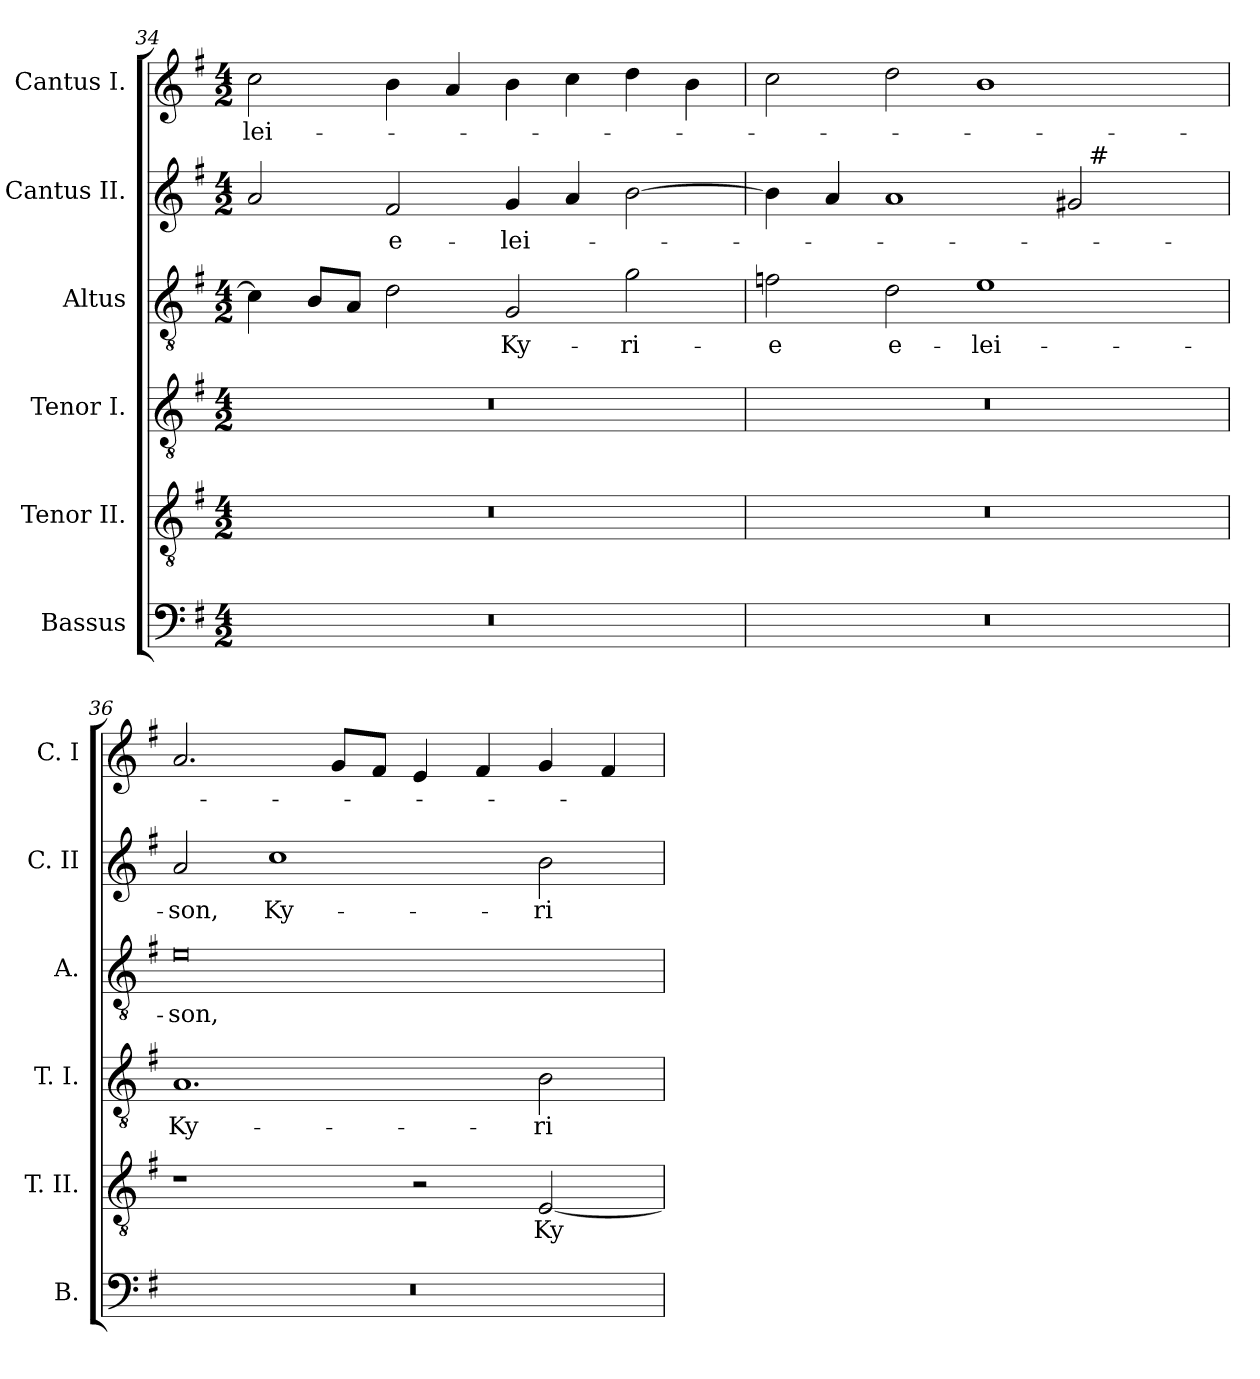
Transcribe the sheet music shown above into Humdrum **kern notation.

**kern	**kern	**text	**kern	**text	**kern	**text	**kern	**text	**kern	**text
*part6	*part5	*part5	*part4	*part4	*part3	*part3	*part2	*part2	*part1	*part1
*staff6	*staff5	*staff5	*staff4	*staff4	*staff3	*staff3	*staff2	*staff2	*staff1	*staff1
*I"Bassus	*I"Tenor II.	*	*I"Tenor I.	*	*I"Altus	*	*I"Cantus II.	*	*I"Cantus I.	*
*I'B.	*I'T. II.	*	*I'T. I.	*	*I'A.	*	*I'C. II	*	*I'C. I	*
*clefF4	*clefGv2	*	*clefGv2	*	*clefGv2	*	*clefG2	*	*clefG2	*
*	*ITrd7c12	*	*ITrd7c12	*	*ITrd7c12	*	*	*	*	*
*k[f#]	*k[f#]	*	*k[f#]	*	*k[f#]	*	*k[f#]	*	*k[f#]	*
*G:	*G:	*	*G:	*	*G:	*	*G:	*	*G:	*
*M4/2	*M4/2	*	*M4/2	*	*M4/2	*	*M4/2	*	*M4/2	*
=34	=34	=34	=34	=34	=34	=34	=34	=34	=34	=34
!LO:N:vis=1	!LO:N:vis=1	!	!LO:N:vis=1	!	!	!	!	!	!	!
!	!	!	!	!	!	!	!	!	!	!LO:LY:b:color=#000000
0r	0r	.	0r	.	4Ci\]	.	2ai/	.	2cci\	-lei-
.	.	.	.	.	8BBi/L	.	.	.	.	.
.	.	.	.	.	8AAi/J	.	.	.	.	.
!	!	!	!	!	!	!	!	!LO:LY:b:color=#000000	!	!
.	.	.	.	.	2Di\	.	2f#i/	e-	4bi\	.
.	.	.	.	.	.	.	.	.	4ai/	.
!	!	!	!	!	!	!LO:LY:b:color=#000000	!	!	!	!
!	!	!	!	!	!	!	!	!LO:LY:b:color=#000000	!	!
.	.	.	.	.	2GGi/	Ky-	4gi/	-lei-	4bi\	.
.	.	.	.	.	.	.	4ai/	.	4cci\	.
!	!	!	!	!	!	!LO:LY:b:color=#000000	!	!	!	!
.	.	.	.	.	2Gi\	-ri-	[2bi\	.	4ddi\	.
.	.	.	.	.	.	.	.	.	4bi\	.
=35	=35	=35	=35	=35	=35	=35	=35	=35	=35	=35
!LO:N:vis=1	!LO:N:vis=1	!	!LO:N:vis=1	!	!	!	!	!	!	!
!	!	!	!	!	!	!LO:LY:b:color=#000000	!	!	!	!
*	*	*	*	*	*	*	*^	*	*	*
0r	0r	.	0r	.	2Fni\	-e	4bi\]	1ryy	.	2cci\	.
.	.	.	.	.	.	.	4ai/	.	.	.	.
!	!	!	!	!	!	!LO:LY:b:color=#000000	!	!	!	!	!
.	.	.	.	.	2Di\	e-	1ai	.	.	2ddi\	.
!	!	!	!	!	!	!LO:LY:b:color=#000000	!	!	!	!	!
.	.	.	.	.	1Ei	-lei-	.	2ryy	.	1bi	.
.	.	.	.	.	.	.	2g#i/	32ryy	.	.	.
.	.	.	.	.	.	.	.	256ryy	.	.	.
!	!	!	!	!	!	!	!	!LO:TX:a:t=#	!	!	!
.	.	.	.	.	.	.	.	4ryy	.	.	.
.	.	.	.	.	.	.	.	8ryy	.	.	.
.	.	.	.	.	.	.	.	16ryy	.	.	.
.	.	.	.	.	.	.	.	64..ryy	.	.	.
=36	=36	=36	=36	=36	=36	=36	=36	=36	=36	=36	=36
!LO:N:vis=1	!	!	!	!	!	!	!	!	!	!	!
*	*	*	*	*	*	*	*v	*v	*	*	*
*	*	*	*	*	*	*	*^	*	*	*
!	!	!	!	!LO:LY:b:color=#000000	!	!	!	!	!	!	!
*	*	*	*	*	*	*	*v	*v	*	*	*
*	*	*	*	*	*	*	*^	*	*	*
!	!	!	!	!	!	!LO:LY:b:color=#000000	!	!	!	!	!
*	*	*	*	*	*	*	*v	*v	*	*	*
*	*	*	*	*	*	*	*^	*	*	*
!	!	!	!	!	!	!	!	!	!LO:LY:b:color=#000000	!	!
*	*	*	*	*	*	*	*v	*v	*	*	*
0r	1r	.	1.AAi	Ky-	0Ei	-son,	2ai/	-son,	2.ai/	.
!	!	!	!	!	!	!	!	!LO:LY:b:color=#000000	!	!
.	.	.	.	.	.	.	1cci	Ky-	.	.
.	.	.	.	.	.	.	.	.	8gi/L	.
.	.	.	.	.	.	.	.	.	8f#i/J	.
.	2r	.	.	.	.	.	.	.	4ei/	.
.	.	.	.	.	.	.	.	.	4f#i/	.
!	!	!LO:LY:b:color=#000000	!	!	!	!	!	!	!	!
!	!	!	!	!LO:LY:b:color=#000000	!	!	!	!	!	!
!	!	!	!	!	!	!	!	!LO:LY:b:color=#000000	!	!
.	[2EEi/	Ky-	2BBi\	-ri-	.	.	2bi\	-ri-	4gi/	.
.	.	.	.	.	.	.	.	.	4f#i/	.
=	=	=	=	=	=	=	=	=	=	=
*-	*-	*-	*-	*-	*-	*-	*-	*-	*-	*-
